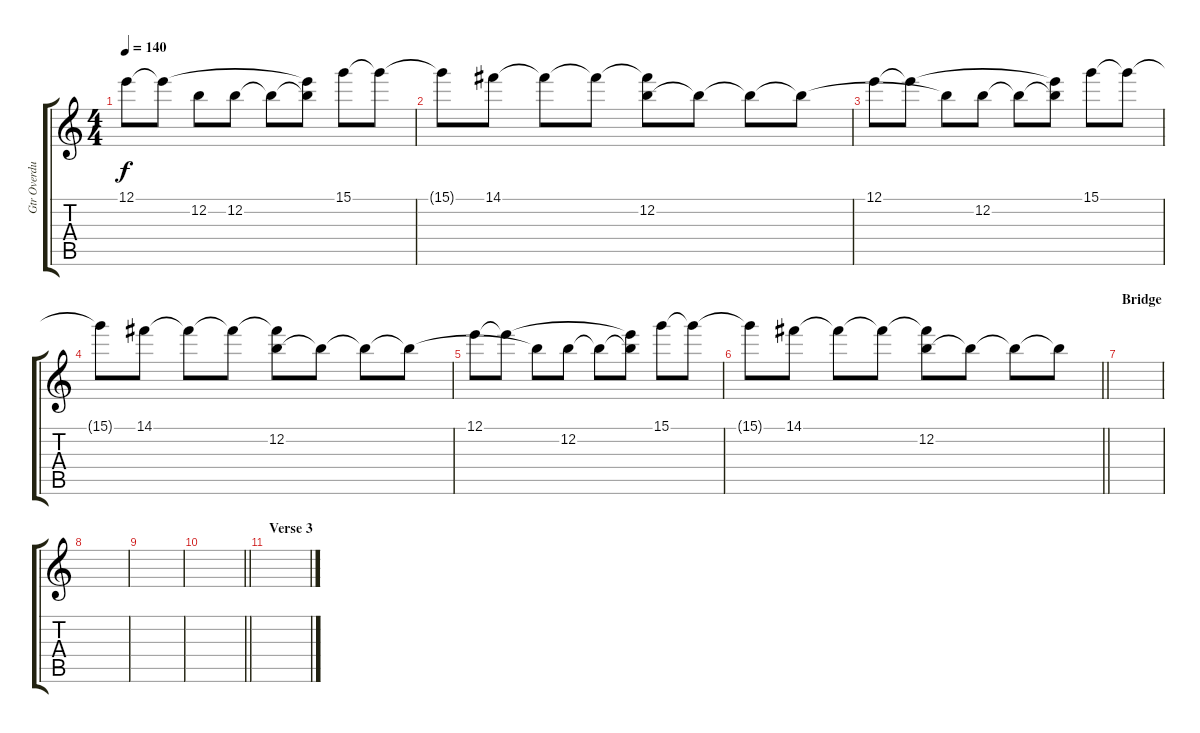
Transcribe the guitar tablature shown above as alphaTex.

\track ("Gtr Overdub" "Gtr Overdu") {instrument distortionguitar}
\staff {score tabs}
\tuning (E4 B3 G3 D3 A2 E2) {hide}
\ts (4 4)
\tempo 140
\clef g2
\ks c
12.1.8{dy f} 12.1{t}.8 12.2{t}.8 12.2.8 12.2{t}.8 (12.1{t} 12.2{t}).8 15.1.8 15.1{t}.8 |
15.1{t}.8 14.1.8 14.1{t}.8 14.1{t}.8 (14.1{t} 12.2).8 12.2{t}.8 12.2{t}.8 12.2{t}.8 |
12.1.8 12.1{t}.8 12.2{t}.8 12.2.8 12.2{t}.8 (12.1{t} 12.2{t}).8 15.1.8 15.1{t}.8 |
15.1{t}.8 14.1.8 14.1{t}.8 14.1{t}.8 (14.1{t} 12.2).8 12.2{t}.8 12.2{t}.8 12.2{t}.8 |
12.1.8 12.1{t}.8 12.2{t}.8 12.2.8 12.2{t}.8 (12.1{t} 12.2{t}).8 15.1.8 15.1{t}.8 |
\barLineRight lightlight
15.1{t}.8 14.1.8 14.1{t}.8 14.1{t}.8 (14.1{t} 12.2).8 12.2{t}.8 12.2{t}.8 12.2{t}.8 |
\section ("" "Bridge")
|
|
|
\barLineRight lightlight
|
\section ("" "Verse 3")
